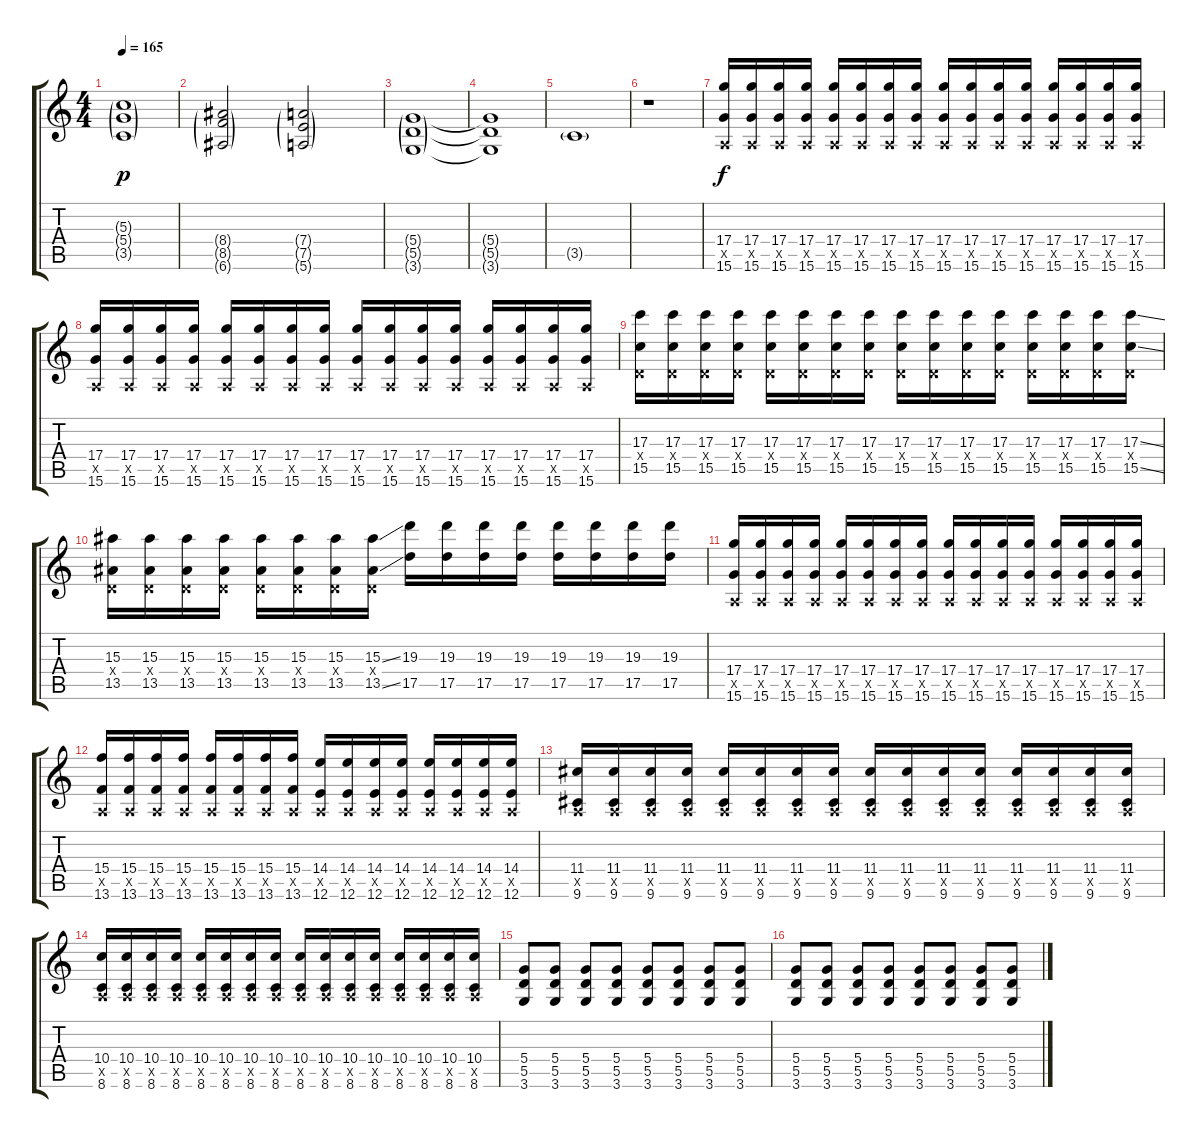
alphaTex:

\track "" {instrument overdrivenguitar}
\staff {score tabs}
\tuning (E4 B3 G3 D3 A2 E2) {hide}
\ts (4 4)
\tempo 165
\clef g2
\ks c
(5.3{g} 5.4{g} 3.5{g}).1{dy p} |
(8.4{g} 8.5{g} 6.6{g}).2 (7.4{g} 7.5{g} 5.6{g}).2 |
(5.4{g} 5.5{g} 3.6{g}).1 |
(5.4{t} 5.5{t} 3.6{t}).1 |
3.5{g}.1 |
r.1 |
(17.4 0.5{x} 15.6).16{dy f} (17.4 0.5{x} 15.6).16 (17.4 0.5{x} 15.6).16 (17.4 0.5{x} 15.6).16 (17.4 0.5{x} 15.6).16 (17.4 0.5{x} 15.6).16 (17.4 0.5{x} 15.6).16 (17.4 0.5{x} 15.6).16 (17.4 0.5{x} 15.6).16 (17.4 0.5{x} 15.6).16 (17.4 0.5{x} 15.6).16 (17.4 0.5{x} 15.6).16 (17.4 0.5{x} 15.6).16 (17.4 0.5{x} 15.6).16 (17.4 0.5{x} 15.6).16 (17.4 0.5{x} 15.6).16 |
(17.4 0.5{x} 15.6).16 (17.4 0.5{x} 15.6).16 (17.4 0.5{x} 15.6).16 (17.4 0.5{x} 15.6).16 (17.4 0.5{x} 15.6).16 (17.4 0.5{x} 15.6).16 (17.4 0.5{x} 15.6).16 (17.4 0.5{x} 15.6).16 (17.4 0.5{x} 15.6).16 (17.4 0.5{x} 15.6).16 (17.4 0.5{x} 15.6).16 (17.4 0.5{x} 15.6).16 (17.4 0.5{x} 15.6).16 (17.4 0.5{x} 15.6).16 (17.4 0.5{x} 15.6).16 (17.4 0.5{x} 15.6).16 |
(17.3 0.4{x} 15.5).16 (17.3 0.4{x} 15.5).16 (17.3 0.4{x} 15.5).16 (17.3 0.4{x} 15.5).16 (17.3 0.4{x} 15.5).16 (17.3 0.4{x} 15.5).16 (17.3 0.4{x} 15.5).16 (17.3 0.4{x} 15.5).16 (17.3 0.4{x} 15.5).16 (17.3 0.4{x} 15.5).16 (17.3 0.4{x} 15.5).16 (17.3 0.4{x} 15.5).16 (17.3 0.4{x} 15.5).16 (17.3 0.4{x} 15.5).16 (17.3 0.4{x} 15.5).16 (17.3{ss} 0.4{x} 15.5{ss}).16 |
(15.3 0.4{x} 13.5).16 (15.3 0.4{x} 13.5).16 (15.3 0.4{x} 13.5).16 (15.3 0.4{x} 13.5).16 (15.3 0.4{x} 13.5).16 (15.3 0.4{x} 13.5).16 (15.3 0.4{x} 13.5).16 (15.3{ss} 0.4{x} 13.5{ss}).16 (19.3 17.5).16 (19.3 17.5).16 (19.3 17.5).16 (19.3 17.5).16 (19.3 17.5).16 (19.3 17.5).16 (19.3 17.5).16 (19.3 17.5).16 |
(17.4 0.5{x} 15.6).16 (17.4 0.5{x} 15.6).16 (17.4 0.5{x} 15.6).16 (17.4 0.5{x} 15.6).16 (17.4 0.5{x} 15.6).16 (17.4 0.5{x} 15.6).16 (17.4 0.5{x} 15.6).16 (17.4 0.5{x} 15.6).16 (17.4 0.5{x} 15.6).16 (17.4 0.5{x} 15.6).16 (17.4 0.5{x} 15.6).16 (17.4 0.5{x} 15.6).16 (17.4 0.5{x} 15.6).16 (17.4 0.5{x} 15.6).16 (17.4 0.5{x} 15.6).16 (17.4 0.5{x} 15.6).16 |
(15.4 0.5{x} 13.6).16 (15.4 0.5{x} 13.6).16 (15.4 0.5{x} 13.6).16 (15.4 0.5{x} 13.6).16 (15.4 0.5{x} 13.6).16 (15.4 0.5{x} 13.6).16 (15.4 0.5{x} 13.6).16 (15.4 0.5{x} 13.6).16 (14.4 0.5{x} 12.6).16 (14.4 0.5{x} 12.6).16 (14.4 0.5{x} 12.6).16 (14.4 0.5{x} 12.6).16 (14.4 0.5{x} 12.6).16 (14.4 0.5{x} 12.6).16 (14.4 0.5{x} 12.6).16 (14.4 0.5{x} 12.6).16 |
(11.4 0.5{x} 9.6).16 (11.4 0.5{x} 9.6).16 (11.4 0.5{x} 9.6).16 (11.4 0.5{x} 9.6).16 (11.4 0.5{x} 9.6).16 (11.4 0.5{x} 9.6).16 (11.4 0.5{x} 9.6).16 (11.4 0.5{x} 9.6).16 (11.4 0.5{x} 9.6).16 (11.4 0.5{x} 9.6).16 (11.4 0.5{x} 9.6).16 (11.4 0.5{x} 9.6).16 (11.4 0.5{x} 9.6).16 (11.4 0.5{x} 9.6).16 (11.4 0.5{x} 9.6).16 (11.4 0.5{x} 9.6).16 |
(10.4 0.5{x} 8.6).16 (10.4 0.5{x} 8.6).16 (10.4 0.5{x} 8.6).16 (10.4 0.5{x} 8.6).16 (10.4 0.5{x} 8.6).16 (10.4 0.5{x} 8.6).16 (10.4 0.5{x} 8.6).16 (10.4 0.5{x} 8.6).16 (10.4 0.5{x} 8.6).16 (10.4 0.5{x} 8.6).16 (10.4 0.5{x} 8.6).16 (10.4 0.5{x} 8.6).16 (10.4 0.5{x} 8.6).16 (10.4 0.5{x} 8.6).16 (10.4 0.5{x} 8.6).16 (10.4 0.5{x} 8.6).16 |
(5.4 5.5 3.6).8 (5.4 5.5 3.6).8 (5.4 5.5 3.6).8 (5.4 5.5 3.6).8 (5.4 5.5 3.6).8 (5.4 5.5 3.6).8 (5.4 5.5 3.6).8 (5.4 5.5 3.6).8 |
(5.4 5.5 3.6).8 (5.4 5.5 3.6).8 (5.4 5.5 3.6).8 (5.4 5.5 3.6).8 (5.4 5.5 3.6).8 (5.4 5.5 3.6).8 (5.4 5.5 3.6).8 (5.4 5.5 3.6).8
